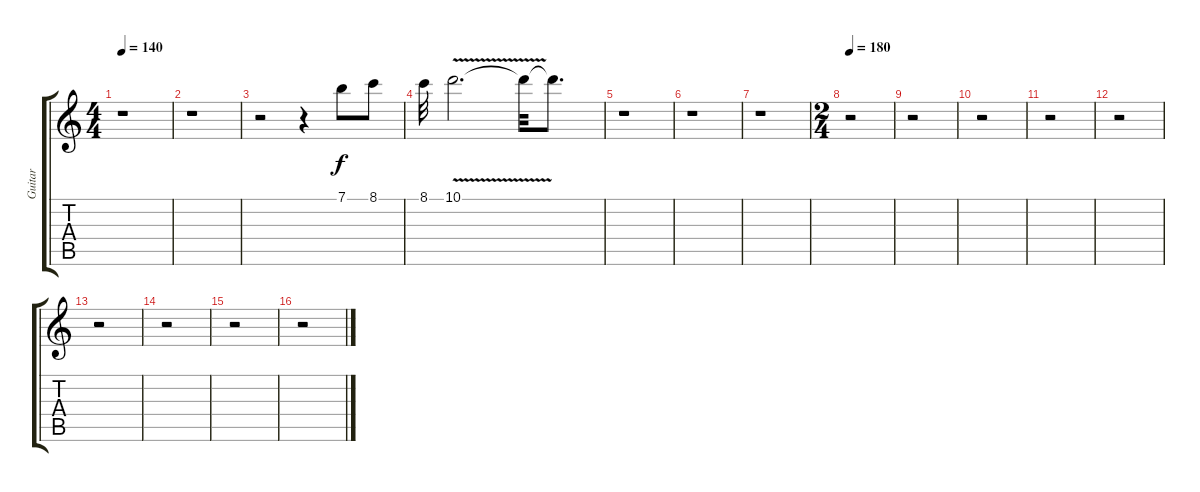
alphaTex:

\track ("Guitar " "Guitar ") {instrument distortionguitar}
\staff {score tabs}
\tuning (E4 B3 G3 D3 A2 E2) {hide}
\ts (4 4)
\tempo 140
\clef g2
\ks c
r.1{dy f} |
r.1 |
r.2 r.4 7.1.8 8.1.8 |
8.1.32 10.1{v}.2{d} 10.1{t}.32 10.1{t}.8{d} |
r.1 |
r.1 |
r.1 |
\ts (2 4)
\tempo 180
r.2 |
r.2 |
r.2 |
r.2 |
r.2 |
r.2 |
r.2 |
r.2 |
r.2
